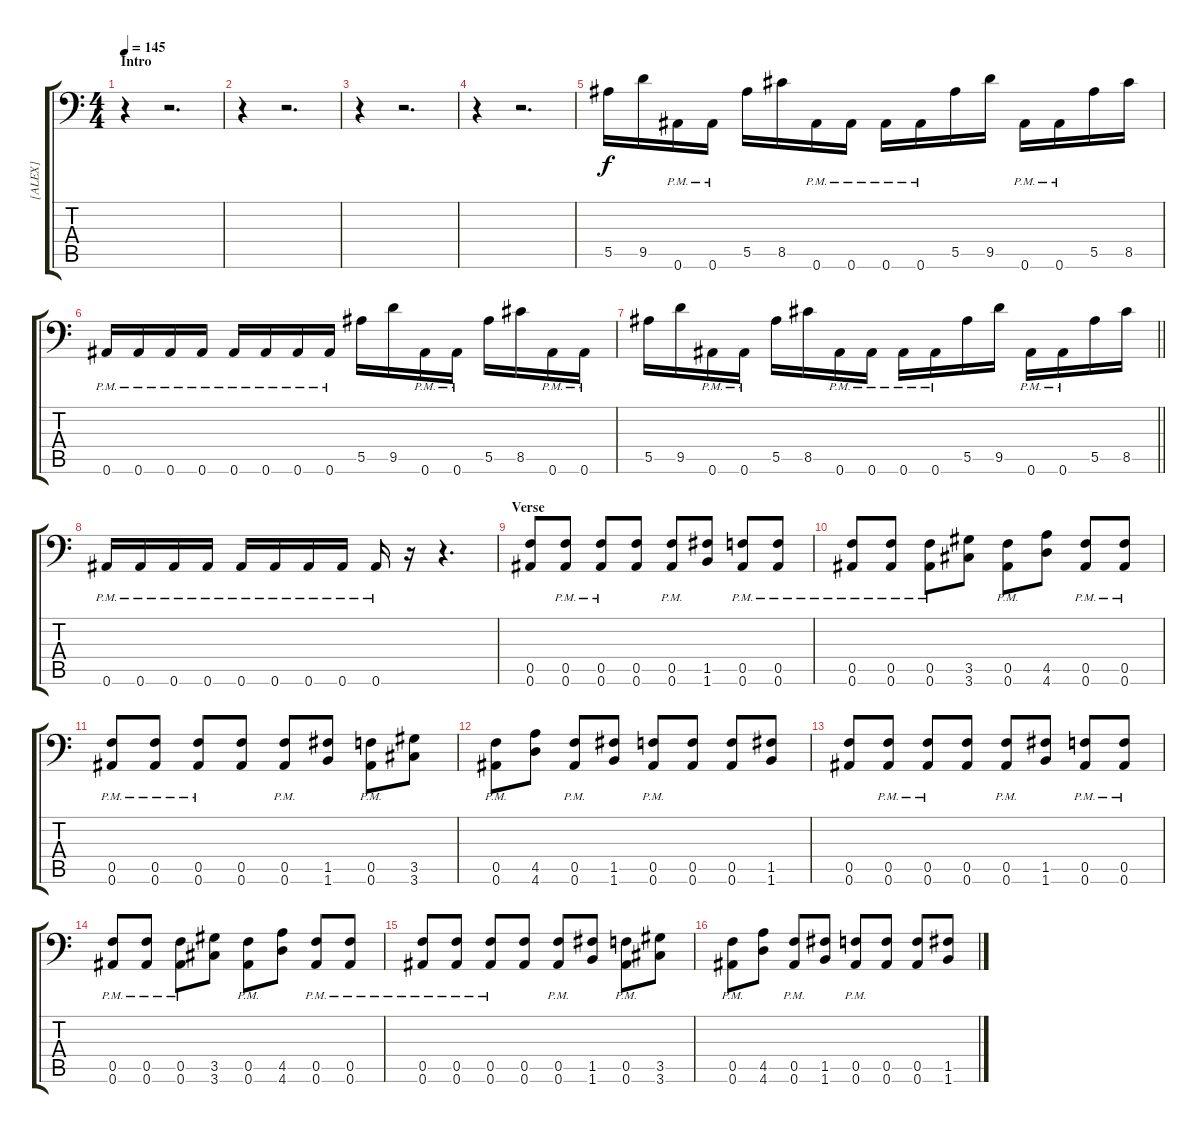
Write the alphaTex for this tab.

\track ("[ALEX]" "[ALEX]") {instrument distortionguitar}
\staff {score tabs}
\tuning (C4 G3 Eb3 Bb2 F2 Bb1) {hide}
\ts (4 4)
\section ("" "Intro")
\tempo 145
\clef f4
\ks c
r.4{dy f instrument distortionguitar} r.2{d} |
r.4 r.2{d} |
r.4 r.2{d} |
r.4 r.2{d} |
5.5.16 9.5.16 0.6{pm}.16 0.6{pm}.16 5.5.16 8.5.16 0.6{pm}.16 0.6{pm}.16 0.6{pm}.16 0.6{pm}.16 5.5.16 9.5.16 0.6{pm}.16 0.6{pm}.16 5.5.16 8.5.16 |
0.6{pm}.16 0.6{pm}.16 0.6{pm}.16 0.6{pm}.16 0.6{pm}.16 0.6{pm}.16 0.6{pm}.16 0.6{pm}.16 5.5.16 9.5.16 0.6{pm}.16 0.6{pm}.16 5.5.16 8.5.16 0.6{pm}.16 0.6{pm}.16 |
\barLineRight lightlight
5.5.16 9.5.16 0.6{pm}.16 0.6{pm}.16 5.5.16 8.5.16 0.6{pm}.16 0.6{pm}.16 0.6{pm}.16 0.6{pm}.16 5.5.16 9.5.16 0.6{pm}.16 0.6{pm}.16 5.5.16 8.5.16 |
0.6{pm}.16 0.6{pm}.16 0.6{pm}.16 0.6{pm}.16 0.6{pm}.16 0.6{pm}.16 0.6{pm}.16 0.6{pm}.16 0.6{pm}.16 r.16 r.4{d} |
\section ("" "Verse")
(0.5 0.6).8 (0.5{pm} 0.6{pm}).8 (0.5{pm} 0.6{pm}).8 (0.5 0.6).8 (0.5{pm} 0.6{pm}).8 (1.5 1.6).8 (0.5{pm} 0.6{pm}).8 (0.5{pm} 0.6{pm}).8 |
(0.5{pm} 0.6{pm}).8 (0.5{pm} 0.6{pm}).8 (0.5{pm} 0.6{pm}).8 (3.5 3.6).8 (0.5{pm} 0.6{pm}).8 (4.5 4.6).8 (0.5{pm} 0.6{pm}).8 (0.5{pm} 0.6{pm}).8 |
(0.5{pm} 0.6{pm}).8 (0.5{pm} 0.6{pm}).8 (0.5{pm} 0.6{pm}).8 (0.5 0.6).8 (0.5{pm} 0.6{pm}).8 (1.5 1.6).8 (0.5{pm} 0.6{pm}).8 (3.5 3.6).8 |
(0.5{pm} 0.6{pm}).8 (4.5 4.6).8 (0.5{pm} 0.6{pm}).8 (1.5 1.6).8 (0.5{pm} 0.6{pm}).8 (0.5 0.6).8 (0.5 0.6).8 (1.5 1.6).8 |
(0.5 0.6).8 (0.5{pm} 0.6{pm}).8 (0.5{pm} 0.6{pm}).8 (0.5 0.6).8 (0.5{pm} 0.6{pm}).8 (1.5 1.6).8 (0.5{pm} 0.6{pm}).8 (0.5{pm} 0.6{pm}).8 |
(0.5{pm} 0.6{pm}).8 (0.5{pm} 0.6{pm}).8 (0.5{pm} 0.6{pm}).8 (3.5 3.6).8 (0.5{pm} 0.6{pm}).8 (4.5 4.6).8 (0.5{pm} 0.6{pm}).8 (0.5{pm} 0.6{pm}).8 |
(0.5{pm} 0.6{pm}).8 (0.5{pm} 0.6{pm}).8 (0.5{pm} 0.6{pm}).8 (0.5 0.6).8 (0.5{pm} 0.6{pm}).8 (1.5 1.6).8 (0.5{pm} 0.6{pm}).8 (3.5 3.6).8 |
(0.5{pm} 0.6{pm}).8 (4.5 4.6).8 (0.5{pm} 0.6{pm}).8 (1.5 1.6).8 (0.5{pm} 0.6{pm}).8 (0.5 0.6).8 (0.5 0.6).8 (1.5 1.6).8
